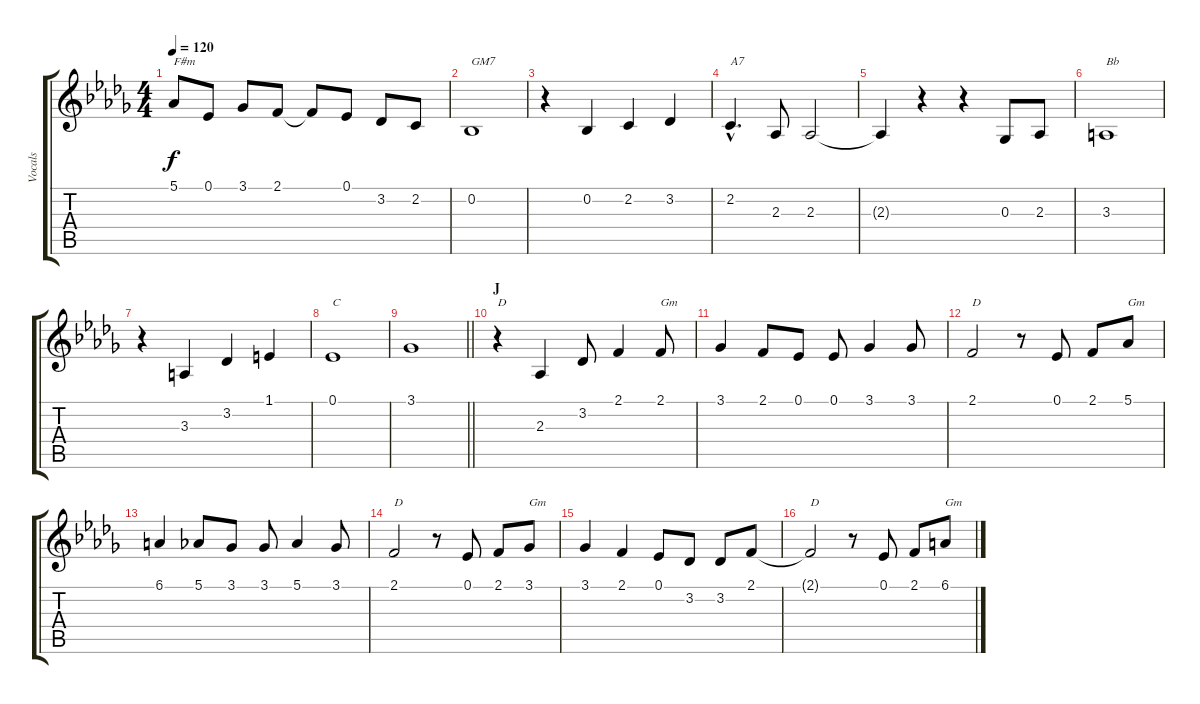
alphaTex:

\track ("Vocals" "Vocals") {instrument sopranosax}
\staff {score tabs}
\tuning (Eb4 Bb3 Gb3 Db3 Ab2 Eb2) {hide}
\ts (4 4)
\tempo 120
\clef g2
\ks db
5.1.8{txt "F#m" dy f} 0.1.8 3.1.8 2.1.8 2.1{t}.8 0.1.8 3.2.8 2.2.8 |
0.2.1{txt "GM7"} |
r.4 0.2.4 2.2.4 3.2.4 |
2.2{hac}.4{d txt "A7"} 2.3.8 2.3.2 |
2.3{t}.4 r.4 r.4 0.3.8 2.3.8 |
3.3.1{txt "Bb"} |
r.4 3.3.4 3.2.4 1.1.4 |
0.1.1{txt "C"} |
\barLineRight lightlight
3.1.1 |
\section ("" "J")
r.4{txt "D"} 2.3.4 3.2.8 2.1.4 2.1.8{txt "Gm"} |
3.1.4 2.1.8 0.1.8 0.1.8 3.1.4 3.1.8 |
2.1.2{txt "D"} r.8 0.1.8 2.1.8 5.1.8{txt "Gm"} |
6.1.4 5.1.8 3.1.8 3.1.8 5.1.4 3.1.8 |
2.1.2{txt "D"} r.8 0.1.8 2.1.8 3.1.8{txt "Gm"} |
3.1.4 2.1.4 0.1.8 3.2.8 3.2.8 2.1.8 |
2.1{t}.2{txt "D"} r.8 0.1.8 2.1.8 6.1.8{txt "Gm"}
